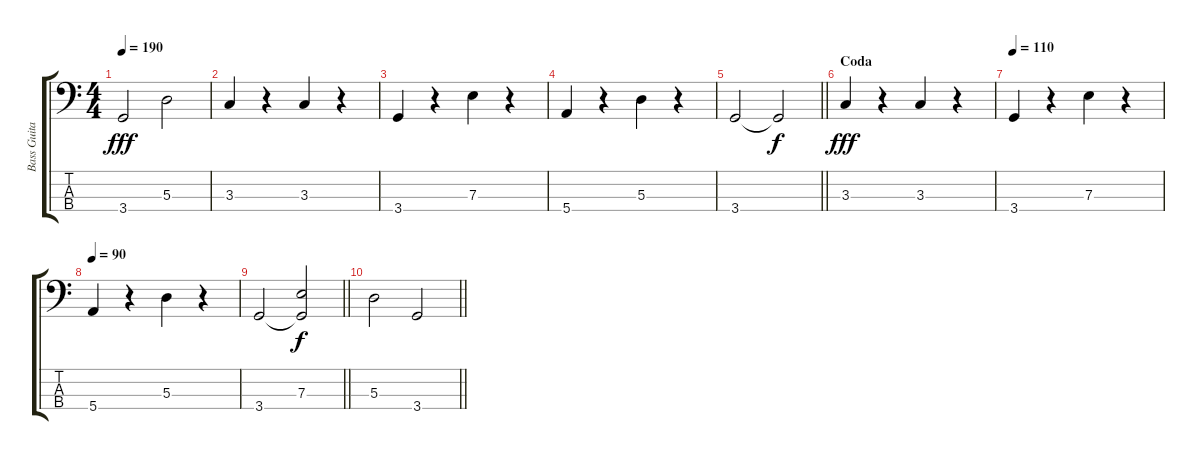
\track ("Bass Guitar" "Bass Guita") {instrument synthbass1}
\staff {score tabs}
\tuning (G2 D2 A1 E1) {hide}
\ts (4 4)
\tempo 190
\clef f4
\ks c
3.4.2{dy fff} 5.3.2 |
3.3.4 r.4 3.3.4 r.4 |
3.4.4 r.4 7.3.4 r.4 |
5.4.4 r.4 5.3.4 r.4 |
\barLineRight lightlight
3.4.2 3.4{t}.2{dy f} |
\section ("" "Coda")
3.3.4{dy fff} r.4 3.3.4 r.4 |
\tempo 110
3.4.4 r.4 7.3.4 r.4 |
\tempo 90
5.4.4 r.4 5.3.4 r.4 |
\barLineRight lightlight
3.4.2 (7.3 3.4{t}).2{dy f} |
\barLineRight lightlight
5.3.2 3.4.2
